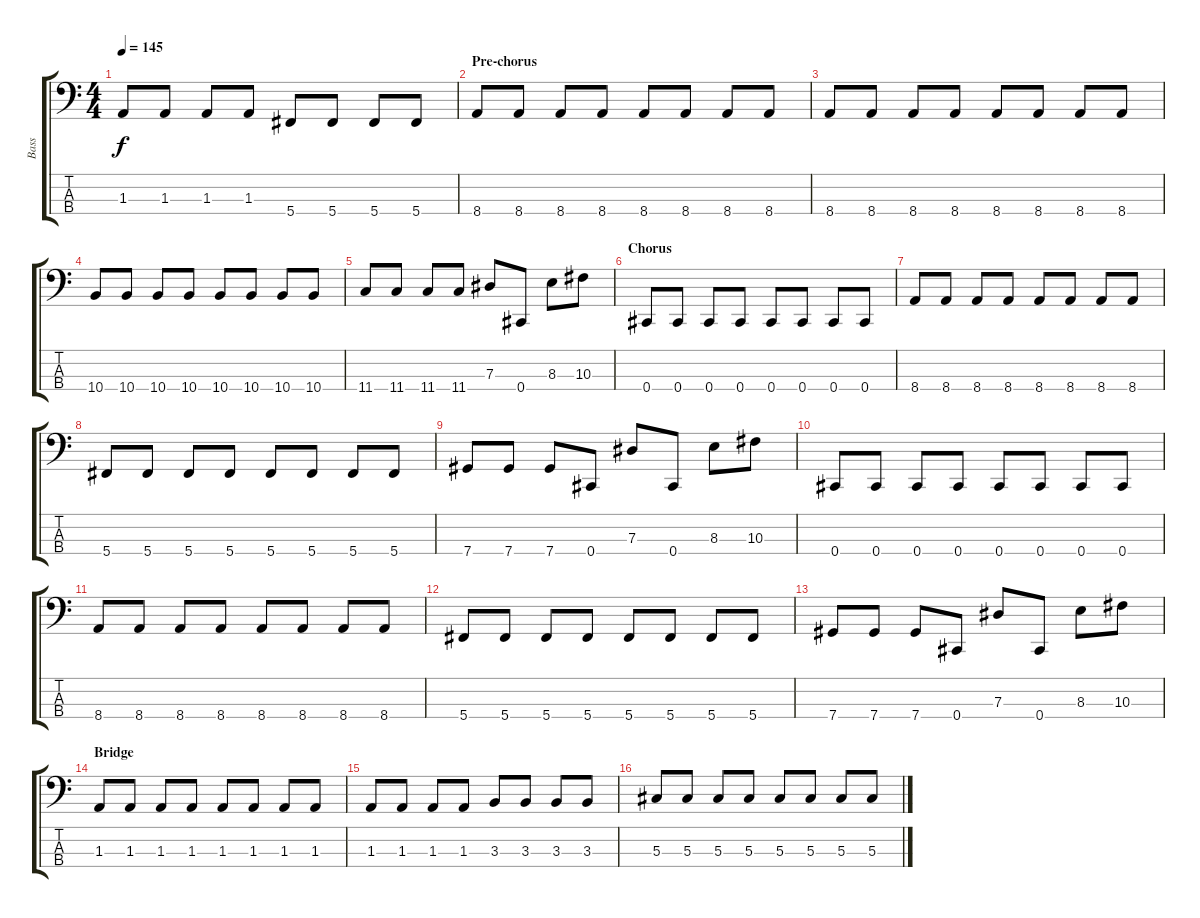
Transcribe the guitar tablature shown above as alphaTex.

\track ("Bass" "Bass") {instrument electricbasspick}
\staff {score tabs}
\tuning (Gb2 Db2 Ab1 Db1) {hide}
\ts (4 4)
\tempo 145
\clef f4
\ks c
1.3.8{dy f} 1.3.8 1.3.8 1.3.8 5.4.8 5.4.8 5.4.8 5.4.8 |
\section ("" "Pre-chorus")
8.4.8 8.4.8 8.4.8 8.4.8 8.4.8 8.4.8 8.4.8 8.4.8 |
8.4.8 8.4.8 8.4.8 8.4.8 8.4.8 8.4.8 8.4.8 8.4.8 |
10.4.8 10.4.8 10.4.8 10.4.8 10.4.8 10.4.8 10.4.8 10.4.8 |
11.4.8 11.4.8 11.4.8 11.4.8 7.3.8 0.4.8 8.3.8 10.3.8 |
\section ("" "Chorus")
0.4.8 0.4.8 0.4.8 0.4.8 0.4.8 0.4.8 0.4.8 0.4.8 |
8.4.8 8.4.8 8.4.8 8.4.8 8.4.8 8.4.8 8.4.8 8.4.8 |
5.4.8 5.4.8 5.4.8 5.4.8 5.4.8 5.4.8 5.4.8 5.4.8 |
7.4.8 7.4.8 7.4.8 0.4.8 7.3.8 0.4.8 8.3.8 10.3.8 |
0.4.8 0.4.8 0.4.8 0.4.8 0.4.8 0.4.8 0.4.8 0.4.8 |
8.4.8 8.4.8 8.4.8 8.4.8 8.4.8 8.4.8 8.4.8 8.4.8 |
5.4.8 5.4.8 5.4.8 5.4.8 5.4.8 5.4.8 5.4.8 5.4.8 |
7.4.8 7.4.8 7.4.8 0.4.8 7.3.8 0.4.8 8.3.8 10.3.8 |
\section ("" "Bridge")
1.3.8 1.3.8 1.3.8 1.3.8 1.3.8 1.3.8 1.3.8 1.3.8 |
1.3.8 1.3.8 1.3.8 1.3.8 3.3.8 3.3.8 3.3.8 3.3.8 |
5.3.8 5.3.8 5.3.8 5.3.8 5.3.8 5.3.8 5.3.8 5.3.8
